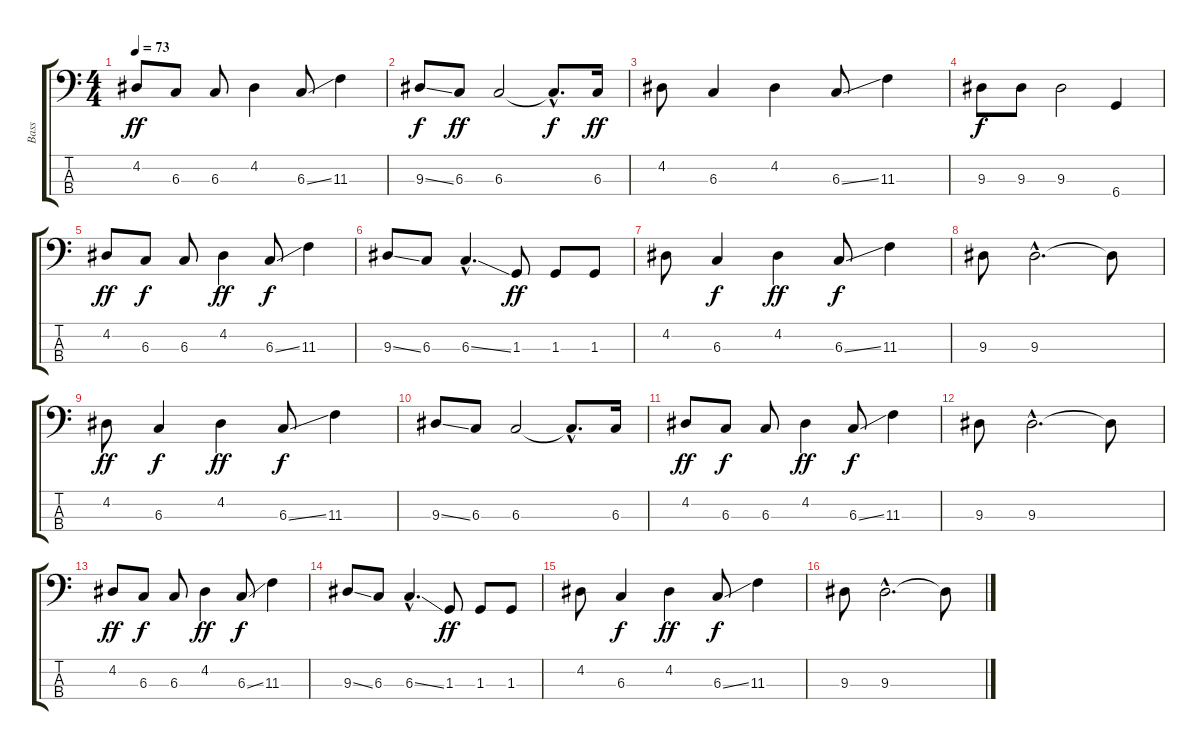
\track ("Bass" "Bass") {instrument electricbassfinger}
\staff {score tabs}
\tuning (E2 B1 Gb1 Db1) {hide}
\ts (4 4)
\tempo 73
\clef f4
\ks c
4.2.8{dy ff instrument electricbassfinger} 6.3.8 6.3.8 4.2.4 6.3{ss}.8 11.3.4 |
9.3{ss}.8{dy f} 6.3.8{dy ff} 6.3.2 6.3{hac t}.8{d dy f} 6.3.16{dy ff} |
4.2.8 6.3.4 4.2.4 6.3{ss}.8 11.3.4 |
9.3.8{dy f} 9.3.8 9.3.2 6.4.4 |
4.2.8{dy ff} 6.3.8{dy f} 6.3.8 4.2.4{dy ff} 6.3{ss}.8{dy f} 11.3.4 |
9.3{ss}.8 6.3.8 6.3{ss hac}.4{d} 1.3.8{dy ff} 1.3.8 1.3.8 |
4.2.8 6.3.4{dy f} 4.2.4{dy ff} 6.3{ss}.8{dy f} 11.3.4 |
9.3.8 9.3{hac}.2{d} 9.3{t}.8 |
4.2.8{dy ff} 6.3.4{dy f} 4.2.4{dy ff} 6.3{ss}.8{dy f} 11.3.4 |
9.3{ss}.8 6.3.8 6.3.2 6.3{hac t}.8{d} 6.3.16 |
4.2.8{dy ff} 6.3.8{dy f} 6.3.8 4.2.4{dy ff} 6.3{ss}.8{dy f} 11.3.4 |
9.3.8 9.3{hac}.2{d} 9.3{t}.8 |
4.2.8{dy ff} 6.3.8{dy f} 6.3.8 4.2.4{dy ff} 6.3{ss}.8{dy f} 11.3.4 |
9.3{ss}.8 6.3.8 6.3{ss hac}.4{d} 1.3.8{dy ff} 1.3.8 1.3.8 |
4.2.8 6.3.4{dy f} 4.2.4{dy ff} 6.3{ss}.8{dy f} 11.3.4 |
9.3.8 9.3{hac}.2{d} 9.3{t}.8
